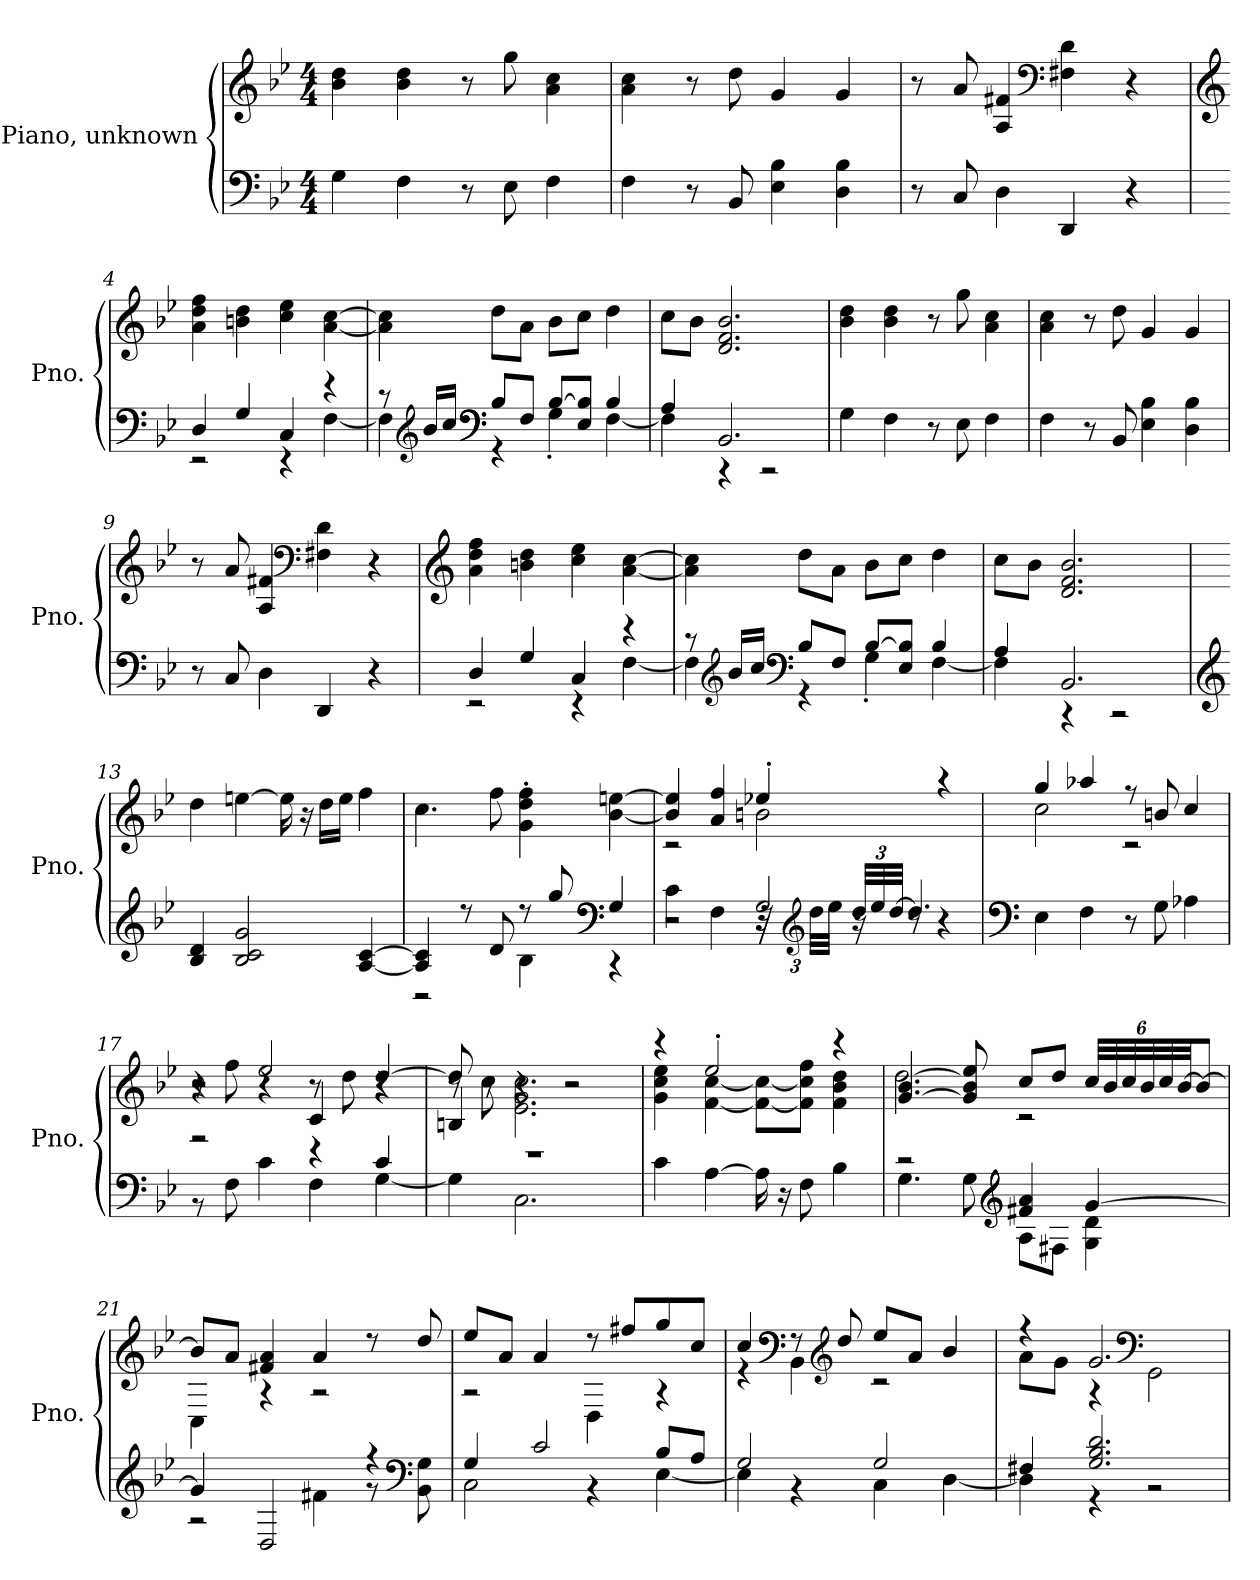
**kern	**kern
*part1	*part1
*staff2	*staff1
*I"Piano, unknown	*
*I'Pno.	*
*clefF4	*clefG2
*k[b-e-]	*k[b-e-]
*M4/4	*M4/4
*MM120	*MM120
=1	=1
4G\	4b-\ 4dd\
4F\	4b-\ 4dd\
8r	8r
8E-\	8gg\
4F\	4a\ 4cc\
=2	=2
4F\	4a\ 4cc\
8r	8r
8BB-/	8dd\
4E-\ 4B-\	4g/
4D\ 4B-\	4g/
=3	=3
8r	8r
8C/	8a/
4D\	4A/ 4f#X/
*	*clefF4
4DD/	4F#X\ 4d\
4r	4r
=4	=4
*	*clefG2
*^	*
4D/	2r	4a\ 4dd\ 4ff\
4G/	.	4bn\ 4dd\
4C/	4r	4cc\ 4ee-\
4r	[4F\	[4a\ [4cc\
=5	=5	=5
8r	4F\]	4a\] 4cc\]
*clefG2	*	*
16b-/LL	.	.
16cc/JJ	.	.
*clefF4	*	*
8B-/L	4r	8dd\L
8F/J	.	8a\J
[8B-/L	4G'\	8b-\L
8E-/ 8B-/]J	.	8cc\J
4B-/	[4F\	4dd\
!!LO:LB:g=z
=6	=6	=6
4A/	4F\]	8cc\L
.	.	8b-\J
2.BB-/	4r	2.d/ 2.f/ 2.b-/
.	2r	.
*v	*v	*
=7	=7
4G\	4b-\ 4dd\
4F\	4b-\ 4dd\
8r	8r
8E-\	8gg\
4F\	4a\ 4cc\
=8	=8
4F\	4a\ 4cc\
8r	8r
8BB-/	8dd\
4E-\ 4B-\	4g/
4D\ 4B-\	4g/
=9	=9
8r	8r
8C/	8a/
4D\	4A/ 4f#X/
*	*clefF4
4DD/	4F#X\ 4d\
4r	4r
=10	=10
*	*clefG2
*^	*
4D/	2r	4a\ 4dd\ 4ff\
4G/	.	4bn\ 4dd\
4C/	4r	4cc\ 4ee-\
4r	[4F\	[4a\ [4cc\
!!LO:LB:g=z
=11	=11	=11
8r	4F\]	4a\] 4cc\]
*clefG2	*	*
16b-/LL	.	.
16cc/JJ	.	.
*clefF4	*	*
8B-/L	4r	8dd\L
8F/J	.	8a\J
[8B-/L	4G'\	8b-\L
8E-/ 8B-/]J	.	8cc\J
4B-/	[4F\	4dd\
=12	=12	=12
4A/	4F\]	8cc\L
.	.	8b-\J
2.BB-/	4r	2.d/ 2.f/ 2.b-/
.	2r	.
*v	*v	*
=13	=13
*clefG2	*
4B-/ 4d/	4dd\
2B-/ 2c/ 2g/	[4een\
.	16ee\]
.	16r
.	16dd\LL
.	16ee\JJ
[4A/ [4c/	4ff\
=14	=14
*^	*
4A/] 4c/]	2r	4.cc\
8r	.	.
8d/	.	8ff\
8r	4B-\	4g\' 4dd\' 4ff\'
8gg/	.	.
*clefF4	*	*
4G/	4r	[4b-\ [4een\
!!LO:LB:g=z
=15	=15	=15
*	*^	*^
2r	4c\	2r	4b-/] 4ee/]	2r
.	4F\	.	4a/ 4ff/	.
16r	48r	2G/	4ee-X'/	2bn\
*clefG2	*	*	*	*
.	48dd\LLL	.	.	.
.	48ee-\JJJ	.	.	.
*Xbrackettup	*	*	*	*
48dd/LLL	16r	.	.	.
48ee-/	.	.	.	.
[48dd/JJJ	.	.	.	.
4.dd/]	8r	.	.	.
.	4r	.	4r	.
*v	*v	*v	*	*
=16	=16	=16
*clefF4	*	*
4E-\	4gg/	2cc\
4F\	4aa-X/	.
8r	8r	2r
8G\	8bn/	.
4A-X\	4cc/	.
=17	=17	=17
*^	*	*^
2r	8r	4r	8r	2r
.	8F\	.	8ff\	.
.	4c\	2ee-/	4r	.
4r	4F\	.	8r	4c/
.	.	.	8dd\	.
4c/	[4G\	[4dd/	4r	4r
=18	=18	=18	=18	=18
1r	4G\]	8dd/]	8r	4Bn/
.	.	8r	8cc\	.
.	2.C\	4r	2.e-\ 2.g\ 2.cc\	4r
.	.	2r	.	2r
*v	*v	*	*	*
*	*	*v	*v
=19	=19	=19
4c\	4r	4g\ 4cc\ 4ee-\
[4A\	2ee-'/	[4f\ [4cc\
16A\]	.	8f\_ 8cc\_L
16r	.	.
8F\	.	8f\] 8cc\] 8ff\J
4B-\	4r	4f\ 4b-\ 4dd\
!!LO:LB:g=z	!!
=20	=20	=20
*^	*	*
2r	4.G\	[4.g/ [4.b-/	2dd\
.	8G\	8g/] 8b-/] 8ee-/	.
*clefG2	*	*	*
4f#X/ 4a/	8A\L	8cc/L	2r
.	8F#X\J	8dd/J	.
*	*	*Xbrackettup	*
[4g/	4G\ 4d\	48cc/LLL	.
.	.	48b-/	.
.	.	48cc/	.
.	.	48b-/	.
.	.	48cc/	.
.	.	[48b-/JJ	.
.	.	8b-/J_	.
=21	=21	=21	=21
4g/]	2r	8b-/L]	4C\
.	.	8a/J	.
2D/	.	4f#X/ 4a/	4r
.	4f#X\	4a/	2r
4r	8r	8r	.
*clefF4	*	*	*
.	8BB-\ 8G\	8dd/	.
=22	=22	=22	=22
4G/	2C\	8ee-/L	2r
.	.	8a/J	.
2c/	.	4a/	.
.	4r	8r	4D\
.	.	8ff#X/L	.
8B-/L	[4E-\	8gg/	4r
8A/J	.	8cc/J	.
!!LO:LB:g=z	!!
=23	=23	=23	=23
2G/	4E-\]	4cc/	4r
*	*	*clefF4	*
.	4r	8r	4BB-\
*	*	*clefG2	*
.	.	8dd/	.
2G/	4C\	8ee-/L	2r
.	.	8a/J	.
.	[4D\	4b-/	.
=24	=24	=24	=24
4F#X/	4D\]	4r	8a\L
.	.	.	8g\J
2.G/ 2.B-/ 2.d/	4r	2.g/	4r
*	*	*clefF4	*
.	2r	.	2GG\
*v	*v	*	*
*	*v	*v
=	=
*-	*-
